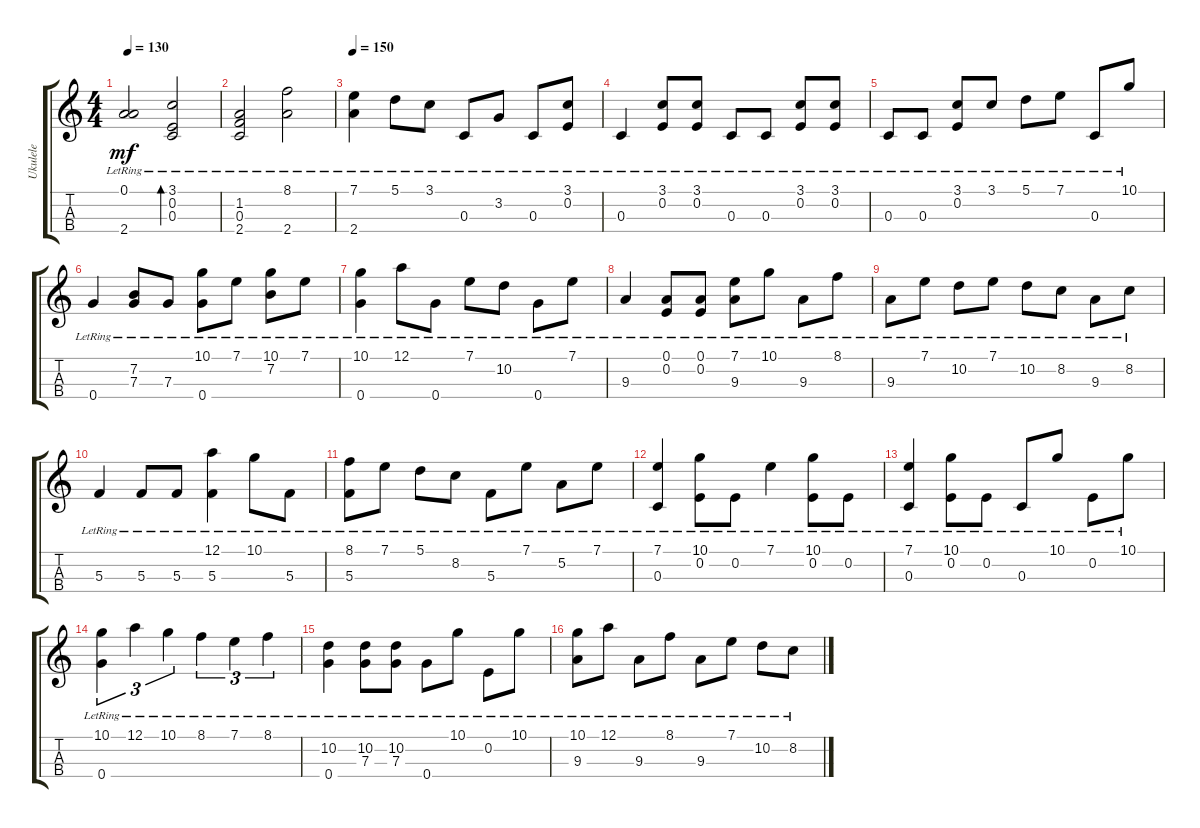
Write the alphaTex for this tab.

\track ("Ukulele" "Ukulele") {instrument shamisen}
\staff {score tabs}
\tuning (A4 E4 C4 G4) {hide}
\ts (4 4)
\tempo 130
\clef g2
\ks c
(0.1{lr} 2.4{lr}).2{dy mf} (3.1{lr} 0.2{lr} 0.3{lr}).2{bd 120} |
(1.2{lr} 0.3{lr} 2.4{lr}).2 (8.1{lr} 2.4{lr}).2 |
\tempo 150
(7.1{lr} 2.4{lr}).4 5.1{lr}.8 3.1{lr}.8 0.3{lr}.8 3.2{lr}.8 0.3{lr}.8 (3.1{lr} 0.2{lr}).8 |
0.3{lr}.4 (3.1{lr} 0.2{lr}).8 (3.1{lr} 0.2{lr}).8 0.3{lr}.8 0.3{lr}.8 (3.1{lr} 0.2{lr}).8 (3.1{lr} 0.2{lr}).8 |
0.3{lr}.8 0.3{lr}.8 (3.1{lr} 0.2{lr}).8 3.1{lr}.8 5.1{lr}.8 7.1{lr}.8 0.3{lr}.8 10.1{lr}.8 |
0.4{lr}.4 (7.2{lr} 7.3{lr}).8 7.3{lr}.8 (10.1{lr} 0.4{lr}).8 7.1{lr}.8 (10.1{lr} 7.2{lr}).8 7.1{lr}.8 |
(10.1{lr} 0.4{lr}).4 12.1{lr}.8 0.4{lr}.8 7.1{lr}.8 10.2{lr}.8 0.4{lr}.8 7.1{lr}.8 |
9.3{lr}.4 (0.1{lr} 0.2{lr}).8 (0.1{lr} 0.2{lr}).8 (7.1{lr} 9.3{lr}).8 10.1{lr}.8 9.3{lr}.8 8.1{lr}.8 |
9.3{lr}.8 7.1{lr}.8 10.2{lr}.8 7.1{lr}.8 10.2{lr}.8 8.2{lr}.8 9.3{lr}.8 8.2{lr}.8 |
5.3{lr}.4 5.3{lr}.8 5.3{lr}.8 (12.1{lr} 5.3{lr}).4 10.1{lr}.8 5.3{lr}.8 |
(8.1{lr} 5.3{lr}).8 7.1{lr}.8 5.1{lr}.8 8.2{lr}.8 5.3{lr}.8 7.1{lr}.8 5.2{lr}.8 7.1{lr}.8 |
(7.1{lr} 0.3{lr}).4 (10.1{lr} 0.2{lr}).8 0.2{lr}.8 7.1{lr}.4 (10.1{lr} 0.2{lr}).8 0.2{lr}.8 |
(7.1{lr} 0.3{lr}).4 (10.1{lr} 0.2{lr}).8 0.2{lr}.8 0.3{lr}.8 10.1{lr}.8 0.2{lr}.8 10.1{lr}.8 |
(10.1{lr} 0.4{lr}).4{tu (3 2)} 12.1{lr}.4{tu (3 2)} 10.1{lr}.4{tu (3 2)} 8.1{lr}.4{tu (3 2)} 7.1{lr}.4{tu (3 2)} 8.1{lr}.4{tu (3 2)} |
(10.2{lr} 0.4{lr}).4 (10.2{lr} 7.3{lr}).8 (10.2{lr} 7.3{lr}).8 0.4{lr}.8 10.1{lr}.8 0.2{lr}.8 10.1{lr}.8 |
(10.1{lr} 9.3{lr}).8 12.1{lr}.8 9.3{lr}.8 8.1{lr}.8 9.3{lr}.8 7.1{lr}.8 10.2{lr}.8 8.2{lr}.8
